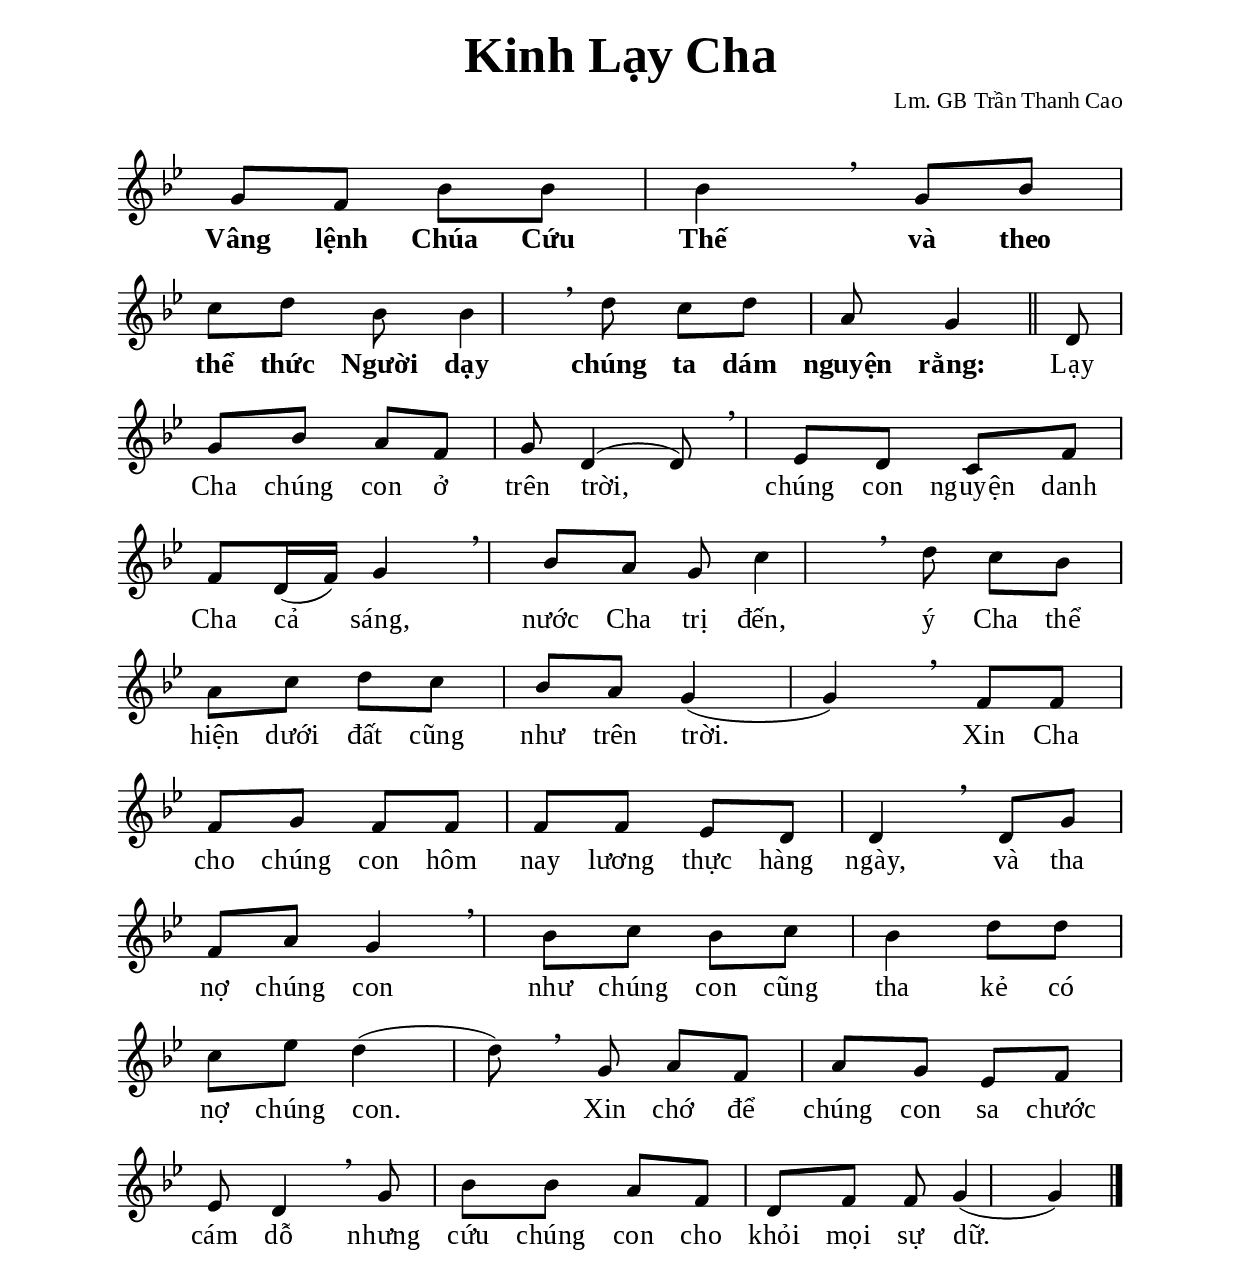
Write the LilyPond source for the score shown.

% Cài đặt chung
\version "2.22.1"
\include "english.ly"

\header {
  title = \markup { \fontsize #3 "Kinh Lạy Cha" }
  poet = " "
  composer = "Lm. GB Trần Thanh Cao"
  arranger = " "
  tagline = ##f
}

\paper {
  #(set-paper-size "a4")
  top-margin = 10\mm
  bottom-margin = 10\mm
  left-margin = 20\mm
  right-margin = 20\mm
  indent = #0
  #(define fonts
    (make-pango-font-tree
      "Liberation Serif"
      "Liberation Serif"
      "Liberation Serif"
      (/ 20 20)))
  page-count = #1
}

% Nhạc phiên khúc
nhacPhienKhucMot = \relative c'' {
  g8 f bf bf bf4 \breathe
  g8 bf c d bf bf4 \breathe
  d8 c d a g4 \bar "||"
  d8 g bf a f g d4 ^(d8) \breathe
  ef d c f f d16 (f) g4 \breathe
  bf8 a g c4 \breathe
  d8 c bf a c d c bf a g4 (g) \breathe
  f8 f f g f f f f ef d d4 \breathe
  d8 g f a g4 \breathe
  bf8 c bf c bf4 d8 d c ef d4 (d8) \breathe
  g,8 a f a g ef f ef d4 \breathe
  g8 bf bf a f d f f g4 (g) \bar "|."
}

% Lời phiên khúc
loiPhienKhucMot = \lyricmode {
  \override LyricText.font-series = #'bold
  Vâng lệnh Chúa Cứu Thế và theo thể thức Người dạy
  chúng ta dám nguyện rằng:
  \override LyricText.font-series = #'normal
  Lạy Cha chúng con ở trên trời,
  chúng con nguyện danh Cha cả sáng,
  nước Cha trị đến,
  ý Cha thể hiện dưới đất cũng như trên trời.
  Xin Cha cho chúng con hôm nay lương thực hàng ngày,
  và tha nợ chúng con
  như chúng con cũng tha kẻ có nợ chúng con.
  Xin chớ để chúng con sa chước cám dỗ
  nhưng cứu chúng con cho khỏi mọi sự dữ.
}


% Dàn trang
\score {
  \new ChoirStaff <<
    \new Staff = phienKhuc \with {
        %\magnifyStaff #(magstep +1)
      }
      <<
      \new Voice = beSop {
        \key bf \major \time 2/4 \nhacPhienKhucMot
      }
    >>
    \new Lyrics \lyricsto beSop \loiPhienKhucMot
  >>
  \layout {
    \override Staff.TimeSignature.transparent = ##t
    \override Lyrics.LyricText.font-size = #+2
    \override Lyrics.LyricSpace.minimum-distance = #2.5
    \override Score.BarNumber.break-visibility = ##(#f #f #f)
    \override Score.SpacingSpanner.uniform-stretching = ##t
    \set Score.barAlways = ##t
    \set Score.defaultBarType = ""
  } 
}
